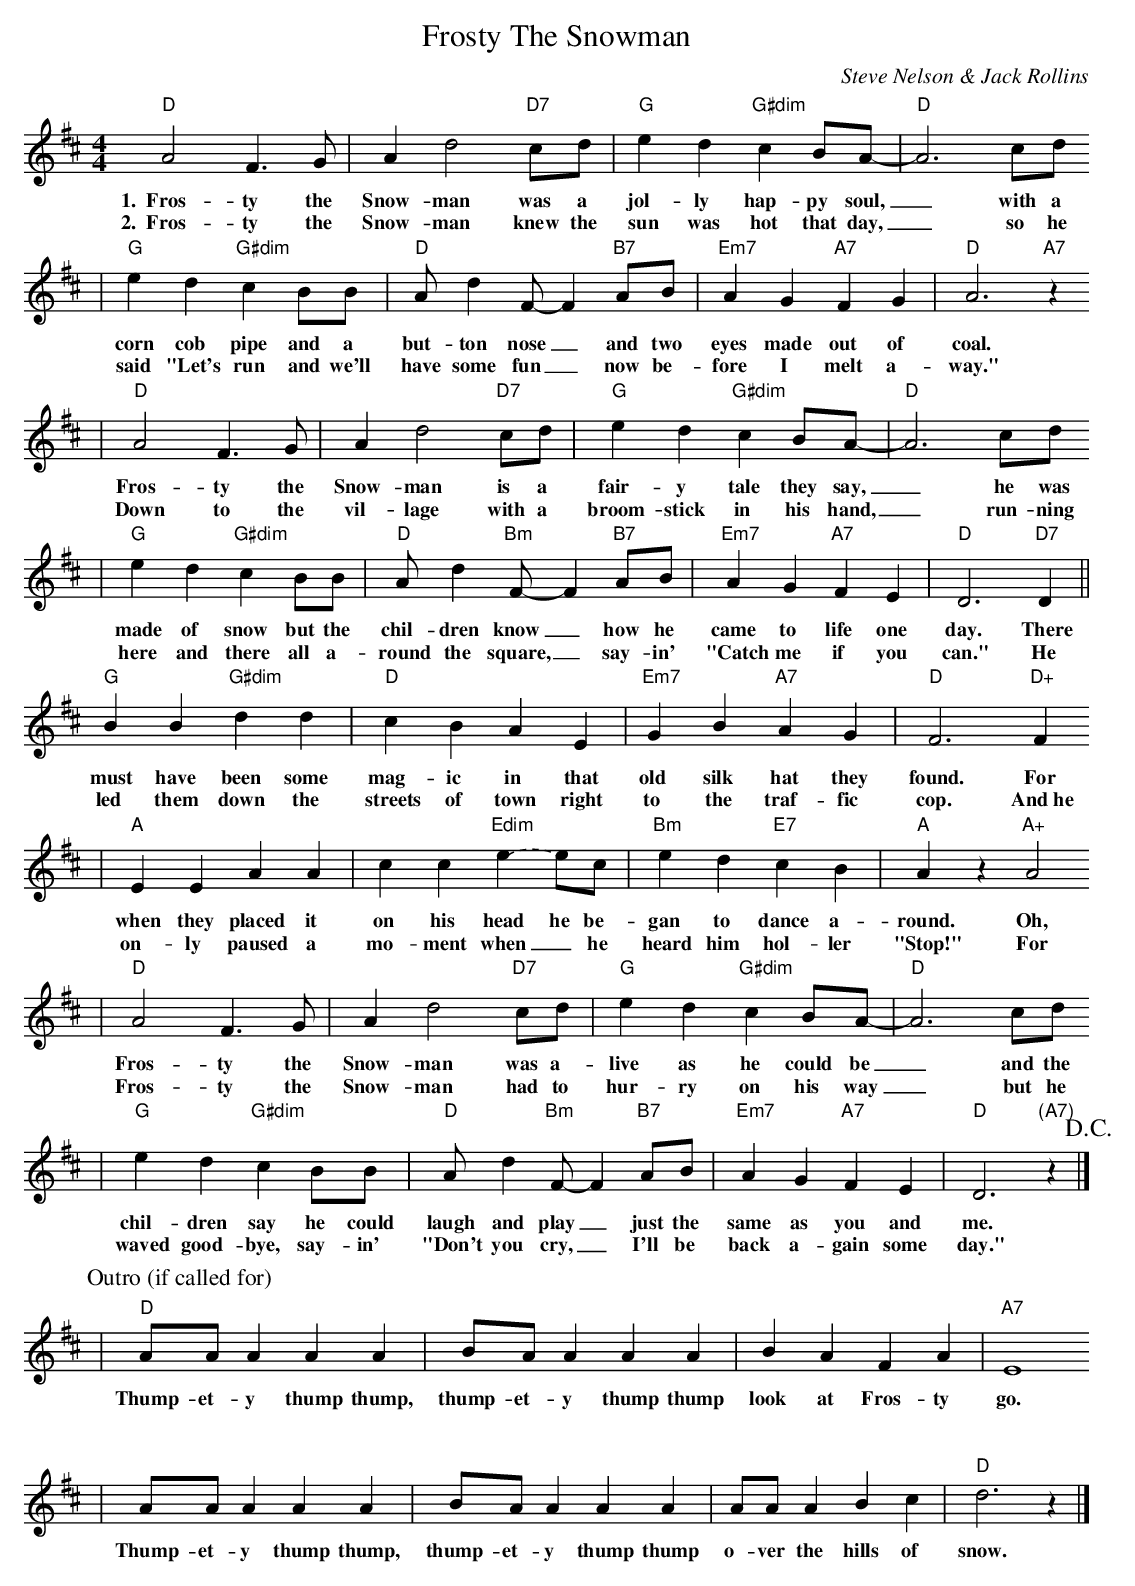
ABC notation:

X:1
T:Frosty The Snowman
C:Steve Nelson & Jack Rollins
M:4/4
L:1/4
K:D
"D"A2 F3/2 G/2|A d2 "D7"c/2d/2|"G"e d "G#dim"c B/2A/2-|"D"A3 c/2d/2
w:1.~~Fros-ty the Snow-man was a jol-ly hap-py soul,_ with a
w:2.~~Fros-ty the Snow-man knew the sun was hot that day,_ so he
|"G"e d "G#dim"c B/2B/2|"D"A/2 d F/2-F "B7"A/2B/2|"Em7"A G "A7"F G|"D"A3 "A7"z
w:corn cob pipe and a but-ton nose_ and two eyes made out of coal.
w:said "Let's run and we'll have some fun_ now be-fore I melt a-way."
|"D"A2 F3/2 G/2|A d2 "D7"c/2d/2|"G"e d "G#dim"c B/2A/2-|"D"A3 c/2d/2
w:Fros-ty the Snow-man is a fair-y tale they say,_ he was
w:Down to the vil-lage with a broom-stick in his hand,_ run-ning
|"G"e d "G#dim"c B/2B/2|"D"A/2 d "Bm"F/2-F "B7"A/2B/2|"Em7"A G "A7"F E|"D"D3 "D7"D||
w:made of snow but the chil-dren know_ how he came to life one day. There
w:here and there all a-round the square,_ say-in' "Catch me if you can." He
"G"B B "G#dim"d d|"D"c B A E|"Em7"G B "A7"A G|"D"F3 "D+"F
w:must have been some mag-ic in that old silk hat they found. For
w:led them down the streets of town right to the traf-fic cop. And~he
|"A"E E A A|c c "Edim"e.-e/2c/2|"Bm"e d "E7"c B|"A"A z "A+"A2
w:when they placed it on his head he be-gan to dance a-round. Oh,
w:on-ly paused a mo-ment when_ he heard him hol-ler "Stop!" For
|"D"A2 F3/2 G/2|A d2 "D7"c/2d/2|"G"e d "G#dim"c B/2A/2-|"D"A3 c/2d/2
w:Fros-ty the Snow-man was a-live as he could be_ and the
w:Fros-ty the Snow-man had to hur-ry on his way_ but he
|"G"e d "G#dim"c B/2B/2|"D"A/2 d "Bm"F/2-F "B7"A/2B/2|"Em7"A G "A7"F E |"D"D3 "(A7)"z!D.C.!|]
w:chil-dren say he could laugh and play_ just the same as you and me.
w:waved good-bye, say-in' "Don't you cry,_ I'll be back a-gain some day."
P:Outro (if called for)
|"D"A/2A/2 A A A|B/2A/2 A A A|B A F A|"A7"E4
w:Thump-et-y thump thump, thump-et-y thump thump look at Fros-ty go.
|A/2A/2 A A A|B/2A/2 A A A|A/2A/2 A B c|"D"d3 z|]
w:Thump-et-y thump thump, thump-et-y thump thump o-ver the hills of snow.
